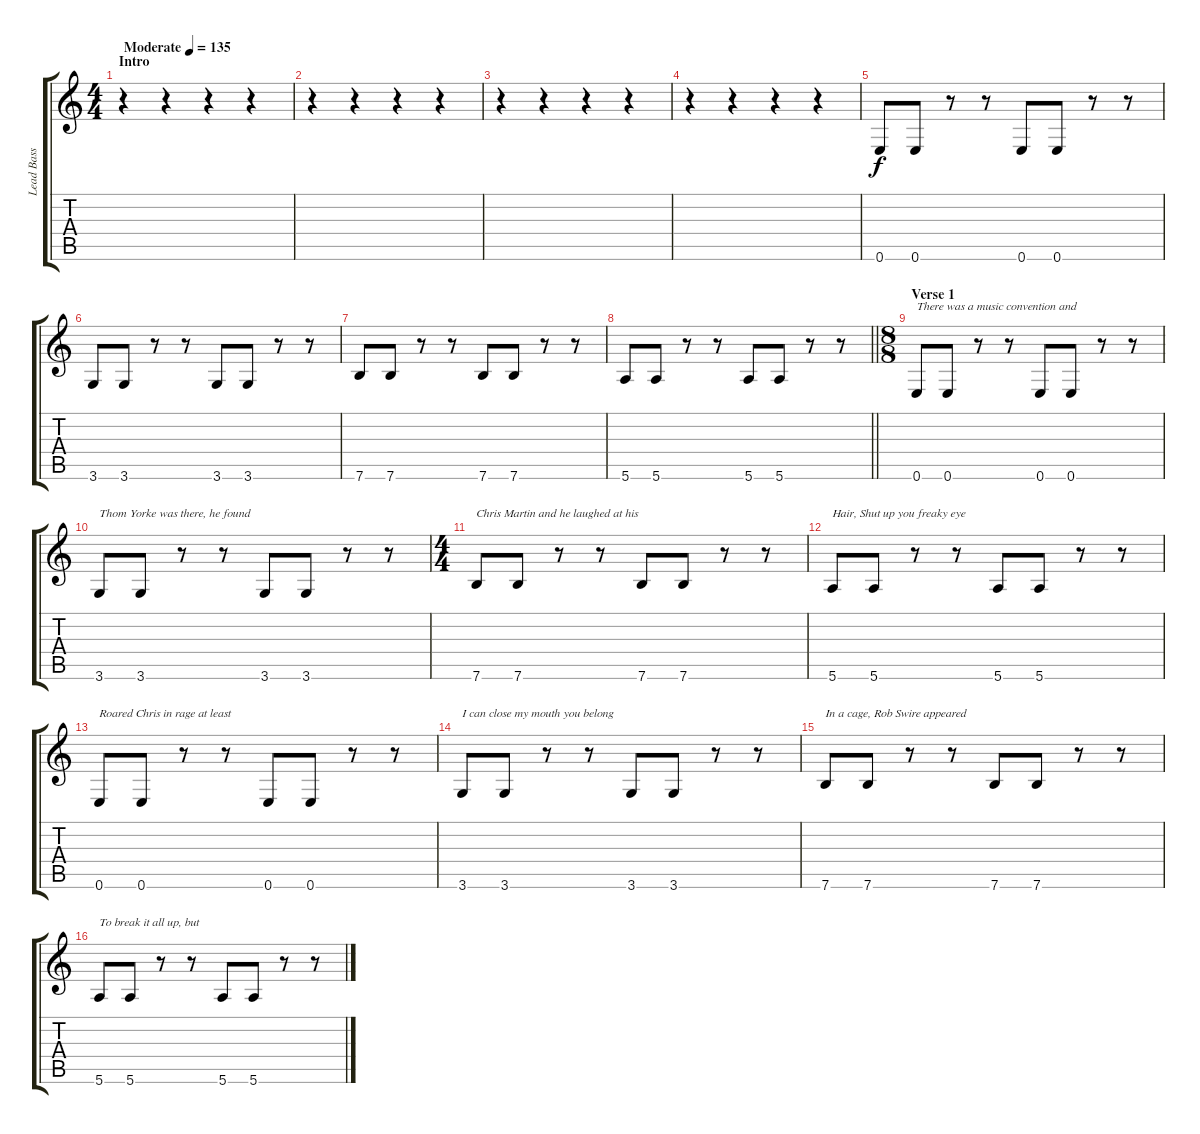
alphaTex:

\track ("Lead Bass" "Lead Bass") {instrument electricbasspick}
\staff {score tabs}
\tuning (E4 B3 G3 D3 A2 E2) {hide}
\ts (4 4)
\section ("" "Intro")
\tempo (135 "Moderate")
\clef g2
\ks c
r.4{dy f instrument electricbasspick} r.4 r.4 r.4 |
r.4 r.4 r.4 r.4 |
r.4 r.4 r.4 r.4 |
r.4 r.4 r.4 r.4 |
0.6.8 0.6.8 r.8 r.8 0.6.8 0.6.8 r.8 r.8 |
3.6.8 3.6.8 r.8 r.8 3.6.8 3.6.8 r.8 r.8 |
7.6.8 7.6.8 r.8 r.8 7.6.8 7.6.8 r.8 r.8 |
\barLineRight lightlight
5.6.8 5.6.8 r.8 r.8 5.6.8 5.6.8 r.8 r.8 |
\ts (8 8)
\section ("" "Verse 1")
0.6.8{txt "There was a music convention and"} 0.6.8 r.8 r.8 0.6.8 0.6.8 r.8 r.8 |
3.6.8{txt "Thom Yorke was there, he found"} 3.6.8 r.8 r.8 3.6.8 3.6.8 r.8 r.8 |
\ts (4 4)
7.6.8{txt "Chris Martin and he laughed at his "} 7.6.8 r.8 r.8 7.6.8 7.6.8 r.8 r.8 |
5.6.8{txt "Hair, Shut up you freaky eye"} 5.6.8 r.8 r.8 5.6.8 5.6.8 r.8 r.8 |
0.6.8{txt "Roared Chris in rage at least"} 0.6.8 r.8 r.8 0.6.8 0.6.8 r.8 r.8 |
3.6.8{txt "I can close my mouth you belong "} 3.6.8 r.8 r.8 3.6.8 3.6.8 r.8 r.8 |
7.6.8{txt "In a cage, Rob Swire appeared"} 7.6.8 r.8 r.8 7.6.8 7.6.8 r.8 r.8 |
5.6.8{txt "To break it all up, but"} 5.6.8 r.8 r.8 5.6.8 5.6.8 r.8 r.8
